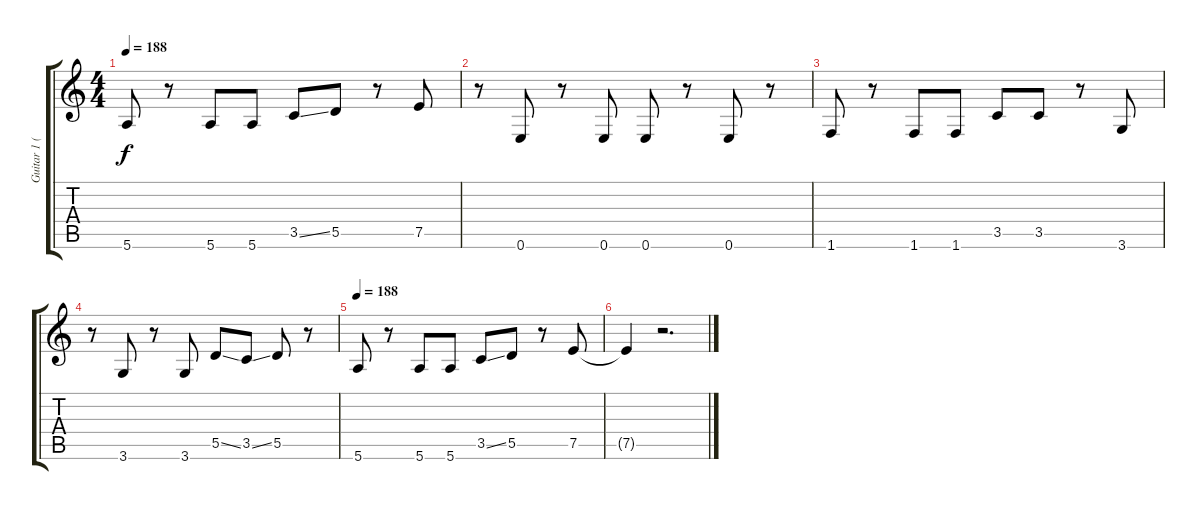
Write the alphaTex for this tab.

\track ("Guitar 1 (Dori)" "Guitar 1 (") {mute instrument overdrivenguitar}
\staff {score tabs}
\tuning (E4 B3 G3 D3 A2 E2) {hide}
\ts (4 4)
\tempo 188
\clef g2
\ks c
5.6.8{dy f} r.8 5.6.8 5.6.8 3.5{ss}.8 5.5.8 r.8 7.5.8 |
r.8 0.6.8 r.8 0.6.8 0.6.8 r.8 0.6.8 r.8 |
1.6.8 r.8 1.6.8 1.6.8 3.5.8 3.5.8 r.8 3.6.8 |
r.8 3.6.8 r.8 3.6.8 5.5{ss}.8 3.5{ss}.8 5.5.8 r.8 |
\tempo 188
5.6.8 r.8 5.6.8 5.6.8 3.5{ss}.8 5.5.8 r.8 7.5.8 |
7.5{t}.4 r.2{d}
